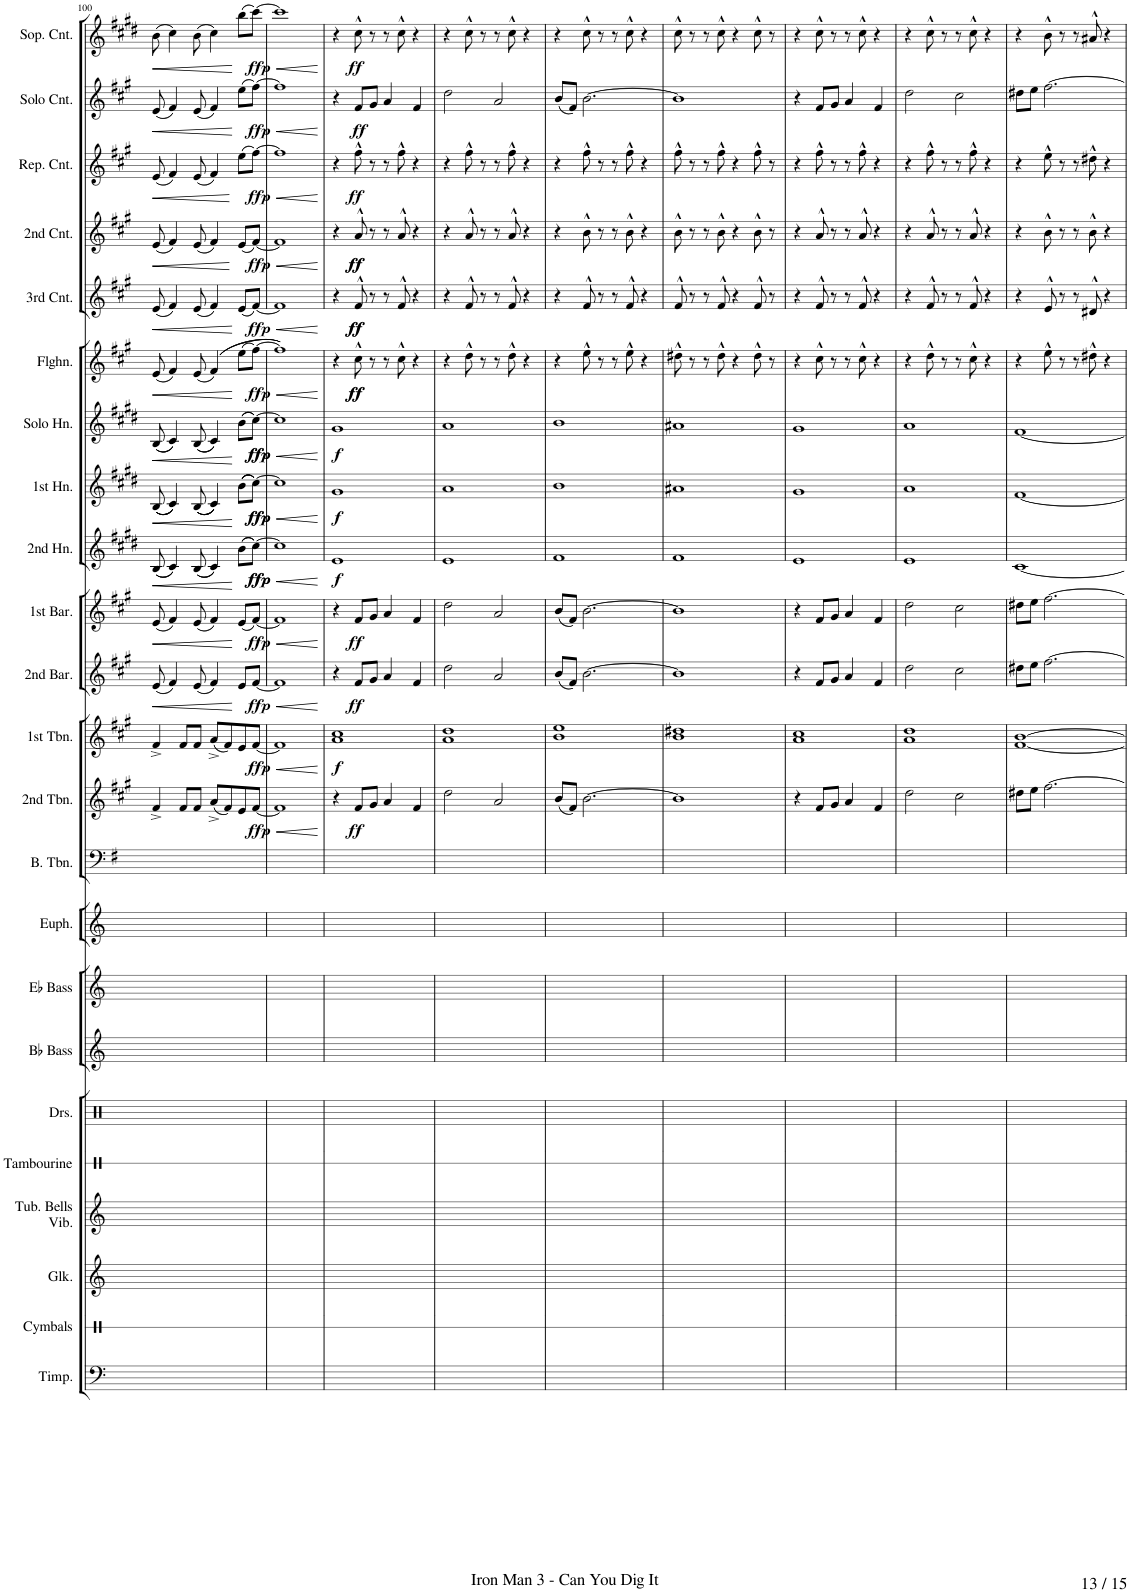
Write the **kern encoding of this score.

**kern	**kern	**kern	**kern	**kern	**kern	**kern	**kern	**kern	**kern	**kern	**dynam	**kern	**dynam	**kern	**dynam	**kern	**dynam	**kern	**dynam	**kern	**dynam	**kern	**dynam	**kern	**dynam	**kern	**dynam	**kern	**dynam	**kern	**dynam	**kern	**dynam	**kern	**dynam
*part23	*part22	*part21	*part20	*part19	*part18	*part17	*part16	*part15	*part14	*part13	*part13	*part12	*part12	*part11	*part11	*part10	*part10	*part9	*part9	*part8	*part8	*part7	*part7	*part6	*part6	*part5	*part5	*part4	*part4	*part3	*part3	*part2	*part2	*part1	*part1
*staff23	*staff22	*staff21	*staff20	*staff19	*staff18	*staff17	*staff16	*staff15	*staff14	*staff13	*staff13	*staff12	*staff12	*staff11	*staff11	*staff10	*staff10	*staff9	*staff9	*staff8	*staff8	*staff7	*staff7	*staff6	*staff6	*staff5	*staff5	*staff4	*staff4	*staff3	*staff3	*staff2	*staff2	*staff1	*staff1
*I"Timpani	*I"Cymbals Chinese &amp; Crash	*I"Glockenspiel	*I"Vibraphone	*I"Tambourine	*I"Drumset	*I"Bb Bass	*I"Eb Bass	*I"Euphonium	*I"Bass Trombone	*I"2nd Trombone	*	*I"1st Trombone	*	*I"2nd Baritone	*	*I"1st Baritone	*	*I"2nd Horn	*	*I"1st Horn	*	*I"Solo Horn	*	*I"Flugelhorn	*	*I"3rd Cornet	*	*I"2nd Cornet	*	*I"Repiano Cornet	*	*I"Solo Cornet	*	*I"Soprano Cornet	*
*I'Timp.	*I'Cymbals	*I'Glk.	*	*I'Tambourine	*I'Drs.	*I'Bb Bass	*I'Eb Bass	*I'Euph.	*I'B. Tbn.	*I'2nd Tbn.	*	*I'1st Tbn.	*	*I'2nd Bar.	*	*I'1st Bar.	*	*I'2nd Hn.	*	*I'1st Hn.	*	*I'Solo Hn.	*	*I'Flghn.	*	*I'3rd Cnt.	*	*I'2nd Cnt.	*	*I'Rep. Cnt.	*	*I'Solo Cnt.	*	*I'Sop. Cnt.	*
!!LO:PB:g=z
*clefF4	*clefX	*clefG2	*clefG2	*clefX	*clefX	*clefG2	*clefG2	*clefG2	*clefF4	*clefG2	*	*clefG2	*	*clefG2	*	*clefG2	*	*clefG2	*	*clefG2	*	*clefG2	*	*clefG2	*	*clefG2	*	*clefG2	*	*clefG2	*	*clefG2	*	*clefG2	*
*	*	*Trd-14c-24	*	*	*	*Trd15c26	*Trd12c21	*Trd8c14	*	*Trd8c14	*	*Trd8c14	*	*Trd8c14	*	*Trd8c14	*	*Trd5c9	*	*Trd5c9	*	*Trd5c9	*	*Trd1c2	*	*Trd1c2	*	*Trd1c2	*	*Trd1c2	*	*Trd1c2	*	*Trd-2c-3	*
*k[]	*k[]	*k[]	*k[]	*k[]	*k[]	*k[]	*k[]	*k[]	*k[f#]	*k[f#c#g#]	*	*k[f#c#g#]	*	*k[f#c#g#]	*	*k[f#c#g#]	*	*k[f#c#g#d#]	*	*k[f#c#g#d#]	*	*k[f#c#g#d#]	*	*k[f#c#g#]	*	*k[f#c#g#]	*	*k[f#c#g#]	*	*k[f#c#g#]	*	*k[f#c#g#]	*	*k[f#c#g#d#]	*
*	*	*	*	*	*	*	*	*	*M4/4	*M4/4	*	*M4/4	*	*M4/4	*	*M4/4	*	*M4/4	*	*M4/4	*	*M4/4	*	*M4/4	*	*M4/4	*	*M4/4	*	*M4/4	*	*M4/4	*	*M4/4	*
=100	=100	=100	=100	=100	=100	=100	=100	=100	=100	=100	=100	=100	=100	=100	=100	=100	=100	=100	=100	=100	=100	=100	=100	=100	=100	=100	=100	=100	=100	=100	=100	=100	=100	=100	=100
!	!	!	!	!	!	!	!	!	!	!	!	!	!	!	!LO:HP:b	!	!LO:HP:b	!	!LO:HP:b	!	!LO:HP:b	!	!LO:HP:b	!	!LO:HP:b	!	!LO:HP:b	!	!LO:HP:b	!	!LO:HP:b	!	!LO:HP:b	!	!LO:HP:b
1r	1r	1r	1r	1r	1r	1r	1r	1r	1r	4f#^/	.	4f#^/	.	(8e/	<	(8e/	<	((8B/	<	(((8B/	<	((8B/	<	(8e/	<	(8e/	<	(8e/	<	(8e/	<	(8e/	<	(8b\	<
.	.	.	.	.	.	.	.	.	.	.	.	.	.	4f#/)	.	4f#/)	.	4c#/))	.	4c#/)))	.	4c#/))	.	4f#/)	.	4f#/)	.	4f#/)	.	4f#/)	.	4f#/)	.	4cc#\)	.
.	.	.	.	.	.	.	.	.	.	8f#/L	.	8f#/L	.	.	.	.	.	.	.	.	.	.	.	.	.	.	.	.	.	.	.	.	.	.	.
.	.	.	.	.	.	.	.	.	.	8f#/J	.	8f#/J	.	(8e/	.	(8e/	.	((8B/	.	(((8B/	.	((8B/	.	(8e/	.	(8e/	.	(8e/	.	(8e/	.	(8e/	.	(8b\	.
.	.	.	.	.	.	.	.	.	.	(8a^/L	.	(8a^/L	.	4f#/)	.	4f#/)	.	4c#/))	.	4c#/)))	.	4c#/))	.	((4f#/)	.	4f#/)	.	4f#/)	.	4f#/)	.	4f#/)	.	4cc#\)	.
.	.	.	.	.	.	.	.	.	.	8f#/)	.	8f#/)	.	.	.	.	.	.	.	.	.	.	.	.	.	.	.	.	.	.	.	.	.	.	.
.	.	.	.	.	.	.	.	.	.	8e/	.	8e/	.	8e/L	[	(8e/L	[	((8b\L	[	(((8b\L	[	((8b\L	[	(8ee\L	[	(8e/L	[	(8e/L	.	(8ee\L	.	(8ee\L	[	(8bb\L	[
!	!	!	!	!	!	!	!	!	!	!	!LO:DY:b	!	!LO:DY:b	!	!LO:DY:b	!	!LO:DY:b	!	!LO:DY:b	!	!	!	!	!	!	!	!	!	!	!	!	!	!	!	!
!	!	!	!	!	!	!	!	!	!	!	!	!	!	!	!	!	!	!	!LO:DY:n=1:b	!	!LO:DY:b	!	!	!	!	!	!	!	!	!	!	!	!	!	!
!	!	!	!	!	!	!	!	!	!	!	!	!	!	!	!	!	!	!	!	!	!LO:DY:n=1:b	!	!LO:DY:b	!	!	!	!	!	!	!	!	!	!	!	!
!	!	!	!	!	!	!	!	!	!	!	!	!	!	!	!	!	!	!	!	!	!	!	!LO:DY:n=1:b	!	!LO:DY:b	!	!LO:DY:b	!	!LO:DY:b	!	!LO:DY:b	!	!LO:DY:b	!	!LO:DY:b
.	.	.	.	.	.	.	.	.	.	[8f#/J	other-dynamics	[8f#/J	other-dynamics	[8f#/J	other-dynamics	[8f#/J)	other-dynamics	[8cc#\J))	other-dynamics other-dynamics	[8cc#\J)))	other-dynamics other-dynamics	[8cc#\J))	other-dynamics other-dynamics	[8ff#\J)	other-dynamics	[8f#/J)	other-dynamics	[8f#/J)	other-dynamics	[8ff#\J)	other-dynamics	[8ff#\J)	other-dynamics	[8ccc#\J)	other-dynamics
.	.	.	.	.	.	.	.	.	.	.	.	.	.	.	.	.	.	.	.	.	.	.	.	.	.	.	.	.	[	.	[	.	.	.	.
=101	=101	=101	=101	=101	=101	=101	=101	=101	=101	=101	=101	=101	=101	=101	=101	=101	=101	=101	=101	=101	=101	=101	=101	=101	=101	=101	=101	=101	=101	=101	=101	=101	=101	=101	=101
!	!	!	!	!	!	!	!	!	!	!	!LO:HP:b	!	!LO:HP:b	!	!LO:HP:b	!	!LO:HP:b	!	!LO:HP:b	!	!LO:HP:b	!	!LO:HP:b	!	!LO:HP:b	!	!LO:HP:b	!	!LO:HP:b	!	!LO:HP:b	!	!LO:HP:b	!	!LO:HP:b
1r	1r	1r	1r	1r	1r	1r	1r	1r	1r	1f#]	<	1f#]	<	1f#]	<	1f#]	<	1cc#]	<	1cc#]	<	1cc#]	<	1ff#]))	<	1f#]	<	1f#]	<	1ff#]	<	1ff#]	<	1ccc#]	<
.	.	.	.	.	.	.	.	.	.	.	[	.	[	.	[	.	[	.	[	.	[	.	[	.	[	.	[	.	[	.	[	.	[	.	[
=102	=102	=102	=102	=102	=102	=102	=102	=102	=102	=102	=102	=102	=102	=102	=102	=102	=102	=102	=102	=102	=102	=102	=102	=102	=102	=102	=102	=102	=102	=102	=102	=102	=102	=102	=102
!	!	!	!	!	!	!	!	!	!	!	!	!	!LO:DY:b	!	!	!	!	!	!LO:DY:b	!	!LO:DY:b	!	!LO:DY:b	!	!	!	!	!	!	!	!	!	!	!	!
1r	1r	1r	1r	1r	1r	1r	1r	1r	1r	4r	.	1a 1cc#	f	4r	.	4r	.	1e	f	1g#	f	1g#	f	4r	.	4r	.	4r	.	4r	.	4r	.	4r	.
!	!	!	!	!	!	!	!	!	!	!	!LO:DY:b	!	!	!	!LO:DY:b	!	!LO:DY:b	!	!	!	!	!	!	!	!LO:DY:b	!	!	!	!	!	!	!	!	!	!
!	!	!	!	!	!	!	!	!	!	!	!	!	!	!	!	!	!	!	!	!	!	!	!	!	!LO:DY:n=1:b	!	!LO:DY:b	!	!	!	!	!	!	!	!
!	!	!	!	!	!	!	!	!	!	!	!	!	!	!	!	!	!	!	!	!	!	!	!	!	!	!	!LO:DY:n=1:b	!	!LO:DY:b	!	!	!	!	!	!
!	!	!	!	!	!	!	!	!	!	!	!	!	!	!	!	!	!	!	!	!	!	!	!	!	!	!	!	!	!LO:DY:n=1:b	!	!LO:DY:b	!	!LO:DY:b	!	!LO:DY:b
.	.	.	.	.	.	.	.	.	.	8f#/L	ff	.	.	8f#/L	ff	8f#/L	ff	.	.	.	.	.	.	8cc#^^\	ff ff	8f#^^/	ff ff	8a^^/	ff ff	8ff#^^\	ff	8f#/L	ff	8cc#^^\	ff
.	.	.	.	.	.	.	.	.	.	8g#/J	.	.	.	8g#/J	.	8g#/J	.	.	.	.	.	.	.	8r	.	8r	.	8r	.	8r	.	8g#/J	.	8r	.
.	.	.	.	.	.	.	.	.	.	4a/	.	.	.	4a/	.	4a/	.	.	.	.	.	.	.	8r	.	8r	.	8r	.	8r	.	4a/	.	8r	.
.	.	.	.	.	.	.	.	.	.	.	.	.	.	.	.	.	.	.	.	.	.	.	.	8cc#^^\	.	8f#^^/	.	8a^^/	.	8ff#^^\	.	.	.	8cc#^^\	.
.	.	.	.	.	.	.	.	.	.	4f#/	.	.	.	4f#/	.	4f#/	.	.	.	.	.	.	.	4r	.	4r	.	4r	.	4r	.	4f#/	.	4r	.
=103	=103	=103	=103	=103	=103	=103	=103	=103	=103	=103	=103	=103	=103	=103	=103	=103	=103	=103	=103	=103	=103	=103	=103	=103	=103	=103	=103	=103	=103	=103	=103	=103	=103	=103	=103
1r	1r	1r	1r	1r	1r	1r	1r	1r	1r	2dd\	.	1a 1dd	.	2dd\	.	2dd\	.	1e	.	1a	.	1a	.	4r	.	4r	.	4r	.	4r	.	2dd\	.	4r	.
.	.	.	.	.	.	.	.	.	.	.	.	.	.	.	.	.	.	.	.	.	.	.	.	8dd^^\	.	8f#^^/	.	8a^^/	.	8ff#^^\	.	.	.	8cc#^^\	.
.	.	.	.	.	.	.	.	.	.	.	.	.	.	.	.	.	.	.	.	.	.	.	.	8r	.	8r	.	8r	.	8r	.	.	.	8r	.
.	.	.	.	.	.	.	.	.	.	2a/	.	.	.	2a/	.	2a/	.	.	.	.	.	.	.	8r	.	8r	.	8r	.	8r	.	2a/	.	8r	.
.	.	.	.	.	.	.	.	.	.	.	.	.	.	.	.	.	.	.	.	.	.	.	.	8dd^^\	.	8f#^^/	.	8a^^/	.	8ff#^^\	.	.	.	8cc#^^\	.
.	.	.	.	.	.	.	.	.	.	.	.	.	.	.	.	.	.	.	.	.	.	.	.	4r	.	4r	.	4r	.	4r	.	.	.	4r	.
=104	=104	=104	=104	=104	=104	=104	=104	=104	=104	=104	=104	=104	=104	=104	=104	=104	=104	=104	=104	=104	=104	=104	=104	=104	=104	=104	=104	=104	=104	=104	=104	=104	=104	=104	=104
1r	1r	1r	1r	1r	1r	1r	1r	1r	1r	(8b/L	.	1b 1ee	.	(8b/L	.	(8b/L	.	1f#	.	1b	.	1b	.	4r	.	4r	.	4r	.	4r	.	(8b/L	.	4r	.
.	.	.	.	.	.	.	.	.	.	8f#/J)	.	.	.	8f#/J)	.	8f#/J)	.	.	.	.	.	.	.	.	.	.	.	.	.	.	.	8f#/J)	.	.	.
.	.	.	.	.	.	.	.	.	.	[2.b\	.	.	.	[2.b\	.	[2.b\	.	.	.	.	.	.	.	8ee^^\	.	8f#^^/	.	8b^^\	.	8ff#^^\	.	[2.b\	.	8cc#^^\	.
.	.	.	.	.	.	.	.	.	.	.	.	.	.	.	.	.	.	.	.	.	.	.	.	8r	.	8r	.	8r	.	8r	.	.	.	8r	.
.	.	.	.	.	.	.	.	.	.	.	.	.	.	.	.	.	.	.	.	.	.	.	.	8r	.	8r	.	8r	.	8r	.	.	.	8r	.
.	.	.	.	.	.	.	.	.	.	.	.	.	.	.	.	.	.	.	.	.	.	.	.	8ee^^\	.	8f#^^/	.	8b^^\	.	8ff#^^\	.	.	.	8cc#^^\	.
.	.	.	.	.	.	.	.	.	.	.	.	.	.	.	.	.	.	.	.	.	.	.	.	4r	.	4r	.	4r	.	4r	.	.	.	4r	.
=105	=105	=105	=105	=105	=105	=105	=105	=105	=105	=105	=105	=105	=105	=105	=105	=105	=105	=105	=105	=105	=105	=105	=105	=105	=105	=105	=105	=105	=105	=105	=105	=105	=105	=105	=105
1r	1r	1r	1r	1r	1r	1r	1r	1r	1r	1b]	.	1b 1dd#X	.	1b]	.	1b]	.	1f#	.	1a#X	.	1a#X	.	8dd#X^^\	.	8f#^^/	.	8b^^\	.	8ff#^^\	.	1b]	.	8cc#^^\	.
.	.	.	.	.	.	.	.	.	.	.	.	.	.	.	.	.	.	.	.	.	.	.	.	8r	.	8r	.	8r	.	8r	.	.	.	8r	.
.	.	.	.	.	.	.	.	.	.	.	.	.	.	.	.	.	.	.	.	.	.	.	.	8r	.	8r	.	8r	.	8r	.	.	.	8r	.
.	.	.	.	.	.	.	.	.	.	.	.	.	.	.	.	.	.	.	.	.	.	.	.	8dd#^^\	.	8f#^^/	.	8b^^\	.	8ff#^^\	.	.	.	8cc#^^\	.
.	.	.	.	.	.	.	.	.	.	.	.	.	.	.	.	.	.	.	.	.	.	.	.	4r	.	4r	.	4r	.	4r	.	.	.	4r	.
.	.	.	.	.	.	.	.	.	.	.	.	.	.	.	.	.	.	.	.	.	.	.	.	8dd#^^\	.	8f#^^/	.	8b^^\	.	8ff#^^\	.	.	.	8cc#^^\	.
.	.	.	.	.	.	.	.	.	.	.	.	.	.	.	.	.	.	.	.	.	.	.	.	8r	.	8r	.	8r	.	8r	.	.	.	8r	.
=106	=106	=106	=106	=106	=106	=106	=106	=106	=106	=106	=106	=106	=106	=106	=106	=106	=106	=106	=106	=106	=106	=106	=106	=106	=106	=106	=106	=106	=106	=106	=106	=106	=106	=106	=106
1r	1r	1r	1r	1r	1r	1r	1r	1r	1r	4r	.	1a 1cc#	.	4r	.	4r	.	1e	.	1g#	.	1g#	.	4r	.	4r	.	4r	.	4r	.	4r	.	4r	.
.	.	.	.	.	.	.	.	.	.	8f#/L	.	.	.	8f#/L	.	8f#/L	.	.	.	.	.	.	.	8cc#^^\	.	8f#^^/	.	8a^^/	.	8ff#^^\	.	8f#/L	.	8cc#^^\	.
.	.	.	.	.	.	.	.	.	.	8g#/J	.	.	.	8g#/J	.	8g#/J	.	.	.	.	.	.	.	8r	.	8r	.	8r	.	8r	.	8g#/J	.	8r	.
.	.	.	.	.	.	.	.	.	.	4a/	.	.	.	4a/	.	4a/	.	.	.	.	.	.	.	8r	.	8r	.	8r	.	8r	.	4a/	.	8r	.
.	.	.	.	.	.	.	.	.	.	.	.	.	.	.	.	.	.	.	.	.	.	.	.	8cc#^^\	.	8f#^^/	.	8a^^/	.	8ff#^^\	.	.	.	8cc#^^\	.
.	.	.	.	.	.	.	.	.	.	4f#/	.	.	.	4f#/	.	4f#/	.	.	.	.	.	.	.	4r	.	4r	.	4r	.	4r	.	4f#/	.	4r	.
=107	=107	=107	=107	=107	=107	=107	=107	=107	=107	=107	=107	=107	=107	=107	=107	=107	=107	=107	=107	=107	=107	=107	=107	=107	=107	=107	=107	=107	=107	=107	=107	=107	=107	=107	=107
1r	1r	1r	1r	1r	1r	1r	1r	1r	1r	2dd\	.	1a 1dd	.	2dd\	.	2dd\	.	1e	.	1a	.	1a	.	4r	.	4r	.	4r	.	4r	.	2dd\	.	4r	.
.	.	.	.	.	.	.	.	.	.	.	.	.	.	.	.	.	.	.	.	.	.	.	.	8dd^^\	.	8f#^^/	.	8a^^/	.	8ff#^^\	.	.	.	8cc#^^\	.
.	.	.	.	.	.	.	.	.	.	.	.	.	.	.	.	.	.	.	.	.	.	.	.	8r	.	8r	.	8r	.	8r	.	.	.	8r	.
.	.	.	.	.	.	.	.	.	.	2cc#\	.	.	.	2cc#\	.	2cc#\	.	.	.	.	.	.	.	8r	.	8r	.	8r	.	8r	.	2cc#\	.	8r	.
.	.	.	.	.	.	.	.	.	.	.	.	.	.	.	.	.	.	.	.	.	.	.	.	8cc#^^\	.	8f#^^/	.	8a^^/	.	8ff#^^\	.	.	.	8cc#^^\	.
.	.	.	.	.	.	.	.	.	.	.	.	.	.	.	.	.	.	.	.	.	.	.	.	4r	.	4r	.	4r	.	4r	.	.	.	4r	.
=108	=108	=108	=108	=108	=108	=108	=108	=108	=108	=108	=108	=108	=108	=108	=108	=108	=108	=108	=108	=108	=108	=108	=108	=108	=108	=108	=108	=108	=108	=108	=108	=108	=108	=108	=108
1r	1r	1r	1r	1r	1r	1r	1r	1r	1r	8dd#X\L	.	[1f# [1b	.	8dd#X\L	.	8dd#X\L	.	[1c#	.	[1f#	.	[1f#	.	4r	.	4r	.	4r	.	4r	.	8dd#X\L	.	4r	.
.	.	.	.	.	.	.	.	.	.	8ee\J	.	.	.	8ee\J	.	8ee\J	.	.	.	.	.	.	.	.	.	.	.	.	.	.	.	8ee\J	.	.	.
.	.	.	.	.	.	.	.	.	.	[2.ff#\	.	.	.	[2.ff#\	.	[2.ff#\	.	.	.	.	.	.	.	8ee^^\	.	8e^^/	.	8b^^\	.	8ee^^\	.	[2.ff#\	.	8b^^\	.
.	.	.	.	.	.	.	.	.	.	.	.	.	.	.	.	.	.	.	.	.	.	.	.	8r	.	8r	.	8r	.	8r	.	.	.	8r	.
.	.	.	.	.	.	.	.	.	.	.	.	.	.	.	.	.	.	.	.	.	.	.	.	8r	.	8r	.	8r	.	8r	.	.	.	8r	.
.	.	.	.	.	.	.	.	.	.	.	.	.	.	.	.	.	.	.	.	.	.	.	.	8dd#X^^\	.	8d#X^^/	.	8b^^\	.	8dd#X^^\	.	.	.	8a#X^^/	.
.	.	.	.	.	.	.	.	.	.	.	.	.	.	.	.	.	.	.	.	.	.	.	.	4r	.	4r	.	4r	.	4r	.	.	.	4r	.
=	=	=	=	=	=	=	=	=	=	=	=	=	=	=	=	=	=	=	=	=	=	=	=	=	=	=	=	=	=	=	=	=	=	=	=
*-	*-	*-	*-	*-	*-	*-	*-	*-	*-	*-	*-	*-	*-	*-	*-	*-	*-	*-	*-	*-	*-	*-	*-	*-	*-	*-	*-	*-	*-	*-	*-	*-	*-	*-	*-
